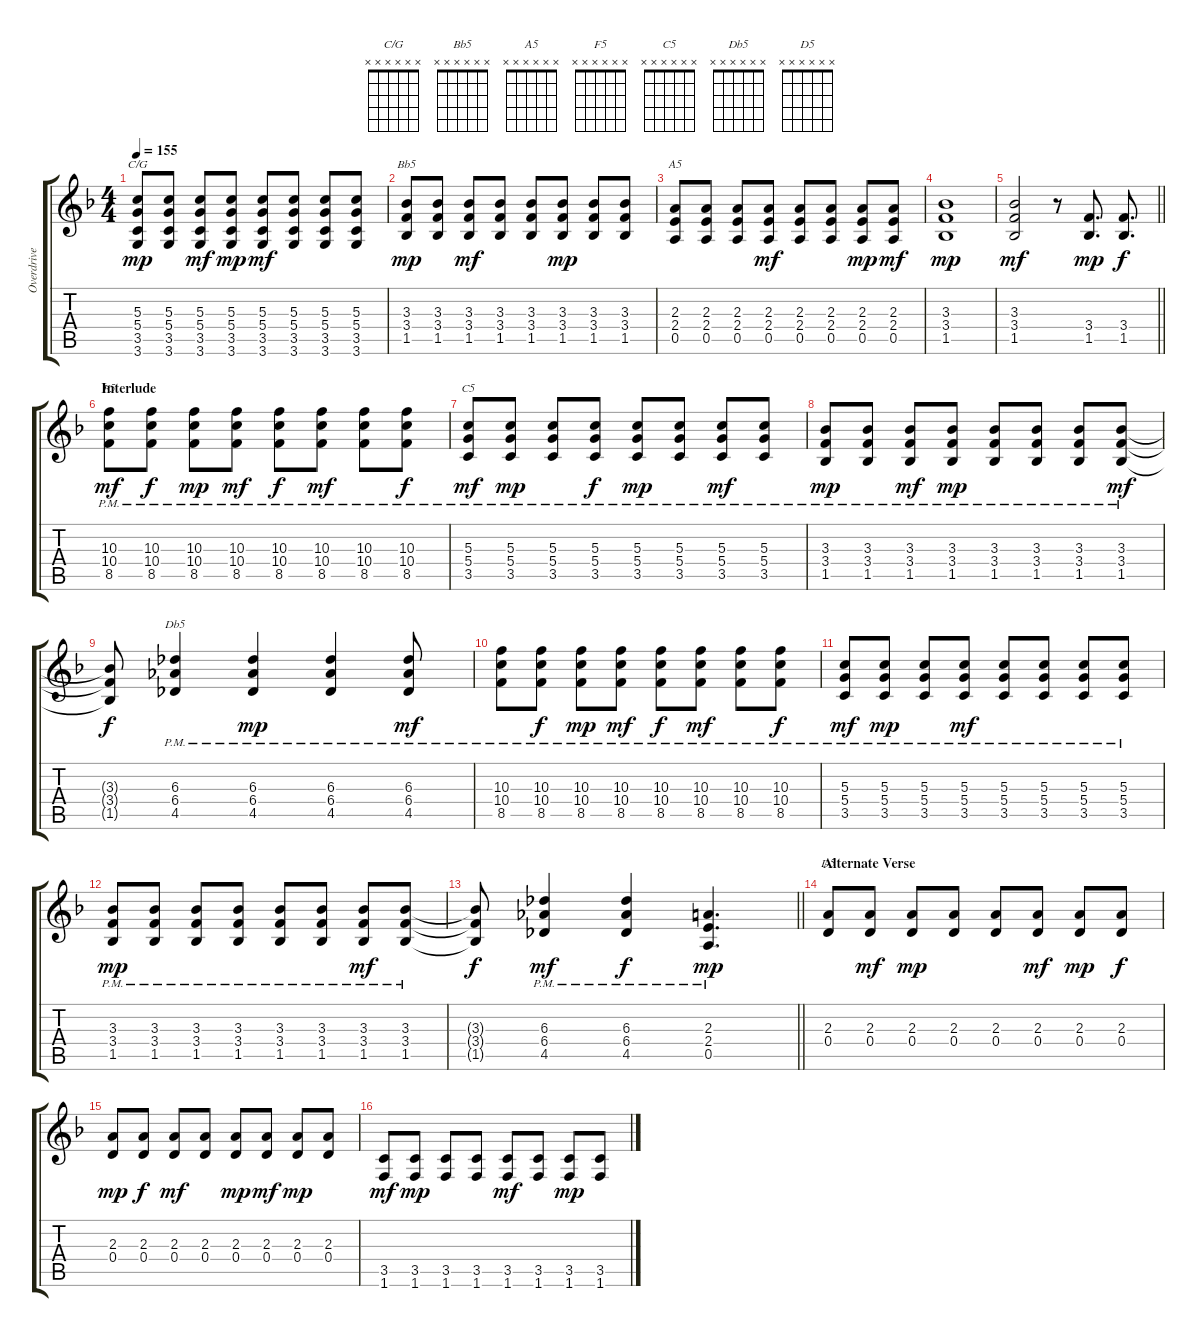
\track ("Overdrive Guitar" "Overdrive ") {instrument overdrivenguitar}
\staff {score tabs}
\tuning (E4 B3 G3 D3 A2 E2) {hide}
\chord ("C/G" x x x x x x)
\chord ("Bb5" x x x x x x)
\chord ("A5" x x x x x x)
\chord ("F5" x x x x x x)
\chord ("C5" x x x x x x)
\chord ("Db5" x x x x x x)
\chord ("D5" x x x x x x)
\ts (4 4)
\tempo 155
\clef g2
\ks f
(5.3 5.4 3.5 3.6).8{ch "C/G" dy mp} (5.3 5.4 3.5 3.6).8 (5.3 5.4 3.5 3.6).8{dy mf} (5.3 5.4 3.5 3.6).8{dy mp} (5.3 5.4 3.5 3.6).8{dy mf} (5.3 5.4 3.5 3.6).8 (5.3 5.4 3.5 3.6).8 (5.3 5.4 3.5 3.6).8 |
(3.3 3.4 1.5).8{ch "Bb5" dy mp} (3.3 3.4 1.5).8 (3.3 3.4 1.5).8{dy mf} (3.3 3.4 1.5).8 (3.3 3.4 1.5).8 (3.3 3.4 1.5).8{dy mp} (3.3 3.4 1.5).8 (3.3 3.4 1.5).8 |
(2.3 2.4 0.5).8{ch "A5"} (2.3 2.4 0.5).8 (2.3 2.4 0.5).8 (2.3 2.4 0.5).8{dy mf} (2.3 2.4 0.5).8 (2.3 2.4 0.5).8 (2.3 2.4 0.5).8{dy mp} (2.3 2.4 0.5).8{dy mf} |
(3.3 3.4 1.5).1{dy mp} |
\barLineRight lightlight
(3.3 3.4 1.5).2{dy mf} r.8 (3.4 1.5).8{d dy mp} (3.4 1.5).8{d dy f} |
\section ("" "Interlude")
(10.3 10.4{pm} 8.5).8{ch "F5" dy mf} (10.3 10.4{pm} 8.5).8{dy f} (10.3 10.4{pm} 8.5).8{dy mp} (10.3 10.4{pm} 8.5).8{dy mf} (10.3 10.4{pm} 8.5).8{dy f} (10.3 10.4{pm} 8.5).8{dy mf} (10.3 10.4{pm} 8.5).8 (10.3 10.4{pm} 8.5).8{dy f} |
(5.3{pm} 5.4 3.5{pm}).8{ch "C5" dy mf} (5.3{pm} 5.4 3.5{pm}).8{dy mp} (5.3{pm} 5.4 3.5{pm}).8 (5.3{pm} 5.4 3.5{pm}).8{dy f} (5.3{pm} 5.4 3.5{pm}).8{dy mp} (5.3{pm} 5.4 3.5{pm}).8 (5.3{pm} 5.4 3.5{pm}).8{dy mf} (5.3{pm} 5.4 3.5{pm}).8 |
(3.3{pm} 3.4{pm} 1.5{pm}).8{dy mp} (3.3{pm} 3.4{pm} 1.5{pm}).8 (3.3{pm} 3.4{pm} 1.5{pm}).8{dy mf} (3.3{pm} 3.4{pm} 1.5{pm}).8{dy mp} (3.3{pm} 3.4{pm} 1.5{pm}).8 (3.3{pm} 3.4{pm} 1.5{pm}).8 (3.3{pm} 3.4{pm} 1.5{pm}).8 (3.3{pm} 3.4{pm} 1.5{pm}).8{dy mf} |
(3.3{t} 3.4{t} 1.5{t}).8{dy f} (6.3{pm} 6.4 4.5{pm}).4{ch "Db5"} (6.3{pm} 6.4 4.5{pm}).4{dy mp} (6.3{pm} 6.4 4.5{pm}).4 (6.3{pm} 6.4 4.5{pm}).8{dy mf} |
(10.3 10.4{pm} 8.5).8 (10.3 10.4{pm} 8.5).8{dy f} (10.3 10.4{pm} 8.5).8{dy mp} (10.3 10.4{pm} 8.5).8{dy mf} (10.3 10.4{pm} 8.5).8{dy f} (10.3 10.4{pm} 8.5).8{dy mf} (10.3 10.4{pm} 8.5).8 (10.3 10.4{pm} 8.5).8{dy f} |
(5.3{pm} 5.4 3.5{pm}).8{dy mf} (5.3{pm} 5.4 3.5{pm}).8{dy mp} (5.3{pm} 5.4 3.5{pm}).8 (5.3{pm} 5.4 3.5{pm}).8{dy mf} (5.3{pm} 5.4 3.5{pm}).8 (5.3{pm} 5.4 3.5{pm}).8 (5.3{pm} 5.4 3.5{pm}).8 (5.3{pm} 5.4 3.5{pm}).8 |
(3.3{pm} 3.4{pm} 1.5{pm}).8{dy mp} (3.3{pm} 3.4{pm} 1.5{pm}).8 (3.3{pm} 3.4{pm} 1.5{pm}).8 (3.3{pm} 3.4{pm} 1.5{pm}).8 (3.3{pm} 3.4{pm} 1.5{pm}).8 (3.3{pm} 3.4{pm} 1.5{pm}).8 (3.3{pm} 3.4{pm} 1.5{pm}).8{dy mf} (3.3{pm} 3.4{pm} 1.5{pm}).8 |
\barLineRight lightlight
(3.3{t} 3.4{t} 1.5{t}).8{dy f} (6.3{pm} 6.4 4.5{pm}).4{dy mf} (6.3{pm} 6.4 4.5{pm}).4{dy f} (2.3{pm} 2.4{pm} 0.5{pm}).4{d dy mp} |
\section ("" "Alternate Verse")
(2.3 0.4).8{ch "D5"} (2.3 0.4).8{dy mf} (2.3 0.4).8{dy mp} (2.3 0.4).8 (2.3 0.4).8 (2.3 0.4).8{dy mf} (2.3 0.4).8{dy mp} (2.3 0.4).8{dy f} |
(2.3 0.4).8{dy mp} (2.3 0.4).8{dy f} (2.3 0.4).8{dy mf} (2.3 0.4).8 (2.3 0.4).8{dy mp} (2.3 0.4).8{dy mf} (2.3 0.4).8{dy mp} (2.3 0.4).8 |
(3.5 1.6).8{dy mf} (3.5 1.6).8{dy mp} (3.5 1.6).8 (3.5 1.6).8 (3.5 1.6).8{dy mf} (3.5 1.6).8 (3.5 1.6).8{dy mp} (3.5 1.6).8
